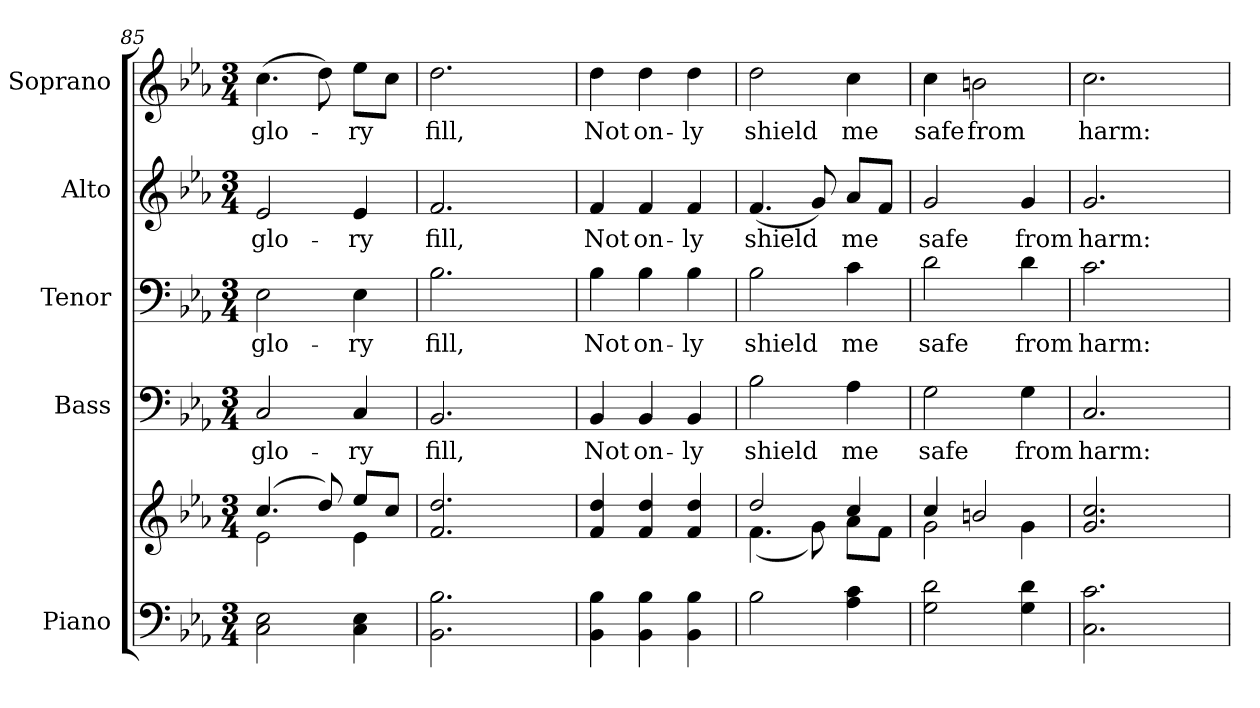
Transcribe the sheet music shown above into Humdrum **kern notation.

**kern	**kern	**kern	**text	**kern	**text	**kern	**text	**kern	**text
*part5	*part5	*part4	*part4	*part3	*part3	*part2	*part2	*part1	*part1
*staff6	*staff5	*staff4	*staff4	*staff3	*staff3	*staff2	*staff2	*staff1	*staff1
*I"Piano	*	*I"Bass	*	*I"Tenor	*	*I"Alto	*	*I"Soprano	*
*I'Pno.	*	*I'B.	*	*I'T.	*	*I'A.	*	*I'S.	*
!!LO:PB:g=z
*clefF4	*clefG2	*clefF4	*	*clefF4	*	*clefG2	*	*clefG2	*
*k[b-e-a-]	*k[b-e-a-]	*k[b-e-a-]	*	*k[b-e-a-]	*	*k[b-e-a-]	*	*k[b-e-a-]	*
*E-:	*E-:	*E-:	*	*E-:	*	*E-:	*	*E-:	*
*M3/4	*M3/4	*M3/4	*	*M3/4	*	*M3/4	*	*M3/4	*
=85	=85	=85	=85	=85	=85	=85	=85	=85	=85
*	*^	*	*	*	*	*	*	*	*
!	!	!	!	!LO:LY:b:color=#000000	!	!	!	!	!	!
!	!	!	!	!	!	!LO:LY:b:color=#000000	!	!	!	!
!	!	!	!	!	!	!	!	!LO:LY:b:color=#000000	!	!
!	!	!	!	!	!	!	!	!	!	!LO:LY:b:color=#000000
2Ci\ 2E-i	(4.cci/	2e-i\	2Ci/	glo-	2E-i\	glo-	2e-i/	glo-	(4.cci\	glo-
.	8ddi/)	.	.	.	.	.	.	.	8ddi\)	.
!	!	!	!	!LO:LY:b:color=#000000	!	!	!	!	!	!
!	!	!	!	!	!	!LO:LY:b:color=#000000	!	!	!	!
!	!	!	!	!	!	!	!	!LO:LY:b:color=#000000	!	!
!	!	!	!	!	!	!	!	!	!	!LO:LY:b:color=#000000
4Ci\ 4E-i	8ee-i/L	4e-i\	4Ci/	-ry	4E-i\	-ry	4e-i/	-ry	8ee-i\L	-ry
.	8cci/J	.	.	.	.	.	.	.	8cci\J	.
=86	=86	=86	=86	=86	=86	=86	=86	=86	=86	=86
!	!	!	!	!LO:LY:b:color=#000000	!	!	!	!	!	!
!	!	!	!	!	!	!LO:LY:b:color=#000000	!	!	!	!
!	!	!	!	!	!	!	!	!LO:LY:b:color=#000000	!	!
!	!	!	!	!	!	!	!	!	!	!LO:LY:b:color=#000000
2.BB-i\ 2.B-i	2.fi/ 2.ddi	4ryy	2.BB-i/	fill,	2.B-i\	fill,	2.fi/	fill,	2.ddi\	fill,
.	.	4ryy	.	.	.	.	.	.	.	.
.	.	4ryy	.	.	.	.	.	.	.	.
=87	=87	=87	=87	=87	=87	=87	=87	=87	=87	=87
!	!	!	!	!LO:LY:b:color=#000000	!	!	!	!	!	!
!	!	!	!	!	!	!LO:LY:b:color=#000000	!	!	!	!
!	!	!	!	!	!	!	!	!LO:LY:b:color=#000000	!	!
!	!	!	!	!	!	!	!	!	!	!LO:LY:b:color=#000000
4BB-i\ 4B-i	4fi/ 4ddi	4ryy	4BB-i/	Not	4B-i\	Not	4fi/	Not	4ddi\	Not
!	!	!	!	!LO:LY:b:color=#000000	!	!	!	!	!	!
!	!	!	!	!	!	!LO:LY:b:color=#000000	!	!	!	!
!	!	!	!	!	!	!	!	!LO:LY:b:color=#000000	!	!
!	!	!	!	!	!	!	!	!	!	!LO:LY:b:color=#000000
4BB-i\ 4B-i	4fi/ 4ddi	4ryy	4BB-i/	on-	4B-i\	on-	4fi/	on-	4ddi\	on-
!	!	!	!	!LO:LY:b:color=#000000	!	!	!	!	!	!
!	!	!	!	!	!	!LO:LY:b:color=#000000	!	!	!	!
!	!	!	!	!	!	!	!	!LO:LY:b:color=#000000	!	!
!	!	!	!	!	!	!	!	!	!	!LO:LY:b:color=#000000
4BB-i\ 4B-i	4fi/ 4ddi	4ryy	4BB-i/	-ly	4B-i\	-ly	4fi/	-ly	4ddi\	-ly
=88	=88	=88	=88	=88	=88	=88	=88	=88	=88	=88
!	!	!	!	!LO:LY:b:color=#000000	!	!	!	!	!	!
!	!	!	!	!	!	!LO:LY:b:color=#000000	!	!	!	!
!	!	!	!	!	!	!	!	!LO:LY:b:color=#000000	!	!
!	!	!	!	!	!	!	!	!	!	!LO:LY:b:color=#000000
2B-i\	2ddi/	(4.fi\	2B-i\	shield	2B-i\	shield	(4.fi/	shield	2ddi\	shield
.	.	8gi\)	.	.	.	.	8gi/)	.	.	.
!	!	!	!	!LO:LY:b:color=#000000	!	!	!	!	!	!
!	!	!	!	!	!	!LO:LY:b:color=#000000	!	!	!	!
!	!	!	!	!	!	!	!	!LO:LY:b:color=#000000	!	!
!	!	!	!	!	!	!	!	!	!	!LO:LY:b:color=#000000
4A-i\ 4ci	4cci/	8a-i\L	4A-i\	me	4ci\	me	8a-i/L	me	4cci\	me
.	.	8fi\J	.	.	.	.	8fi/J	.	.	.
=89	=89	=89	=89	=89	=89	=89	=89	=89	=89	=89
!	!	!	!	!LO:LY:b:color=#000000	!	!	!	!	!	!
!	!	!	!	!	!	!LO:LY:b:color=#000000	!	!	!	!
!	!	!	!	!	!	!	!	!LO:LY:b:color=#000000	!	!
!	!	!	!	!	!	!	!	!	!	!LO:LY:b:color=#000000
2Gi\ 2di	4cci/	2gi\	2Gi\	safe	2di\	safe	2gi/	safe	4cci\	safe
!	!	!	!	!	!	!	!	!	!	!LO:LY:b:color=#000000
.	2bni/	.	.	.	.	.	.	.	2bni\	from
!	!	!	!	!LO:LY:b:color=#000000	!	!	!	!	!	!
!	!	!	!	!	!	!LO:LY:b:color=#000000	!	!	!	!
!	!	!	!	!	!	!	!	!LO:LY:b:color=#000000	!	!
4Gi\ 4di	.	4gi\	4Gi\	from	4di\	from	4gi/	from	.	.
=90	=90	=90	=90	=90	=90	=90	=90	=90	=90	=90
!	!	!	!	!LO:LY:b:color=#000000	!	!	!	!	!	!
!	!	!	!	!	!	!LO:LY:b:color=#000000	!	!	!	!
!	!	!	!	!	!	!	!	!LO:LY:b:color=#000000	!	!
!	!	!	!	!	!	!	!	!	!	!LO:LY:b:color=#000000
2.Ci\ 2.ci	2.gi/ 2.cci	4ryy	2.Ci/	harm:	2.ci\	harm:	2.gi/	harm:	2.cci\	harm:
.	.	4ryy	.	.	.	.	.	.	.	.
.	.	4ryy	.	.	.	.	.	.	.	.
*	*v	*v	*	*	*	*	*	*	*	*
=	=	=	=	=	=	=	=	=	=
*-	*-	*-	*-	*-	*-	*-	*-	*-	*-
